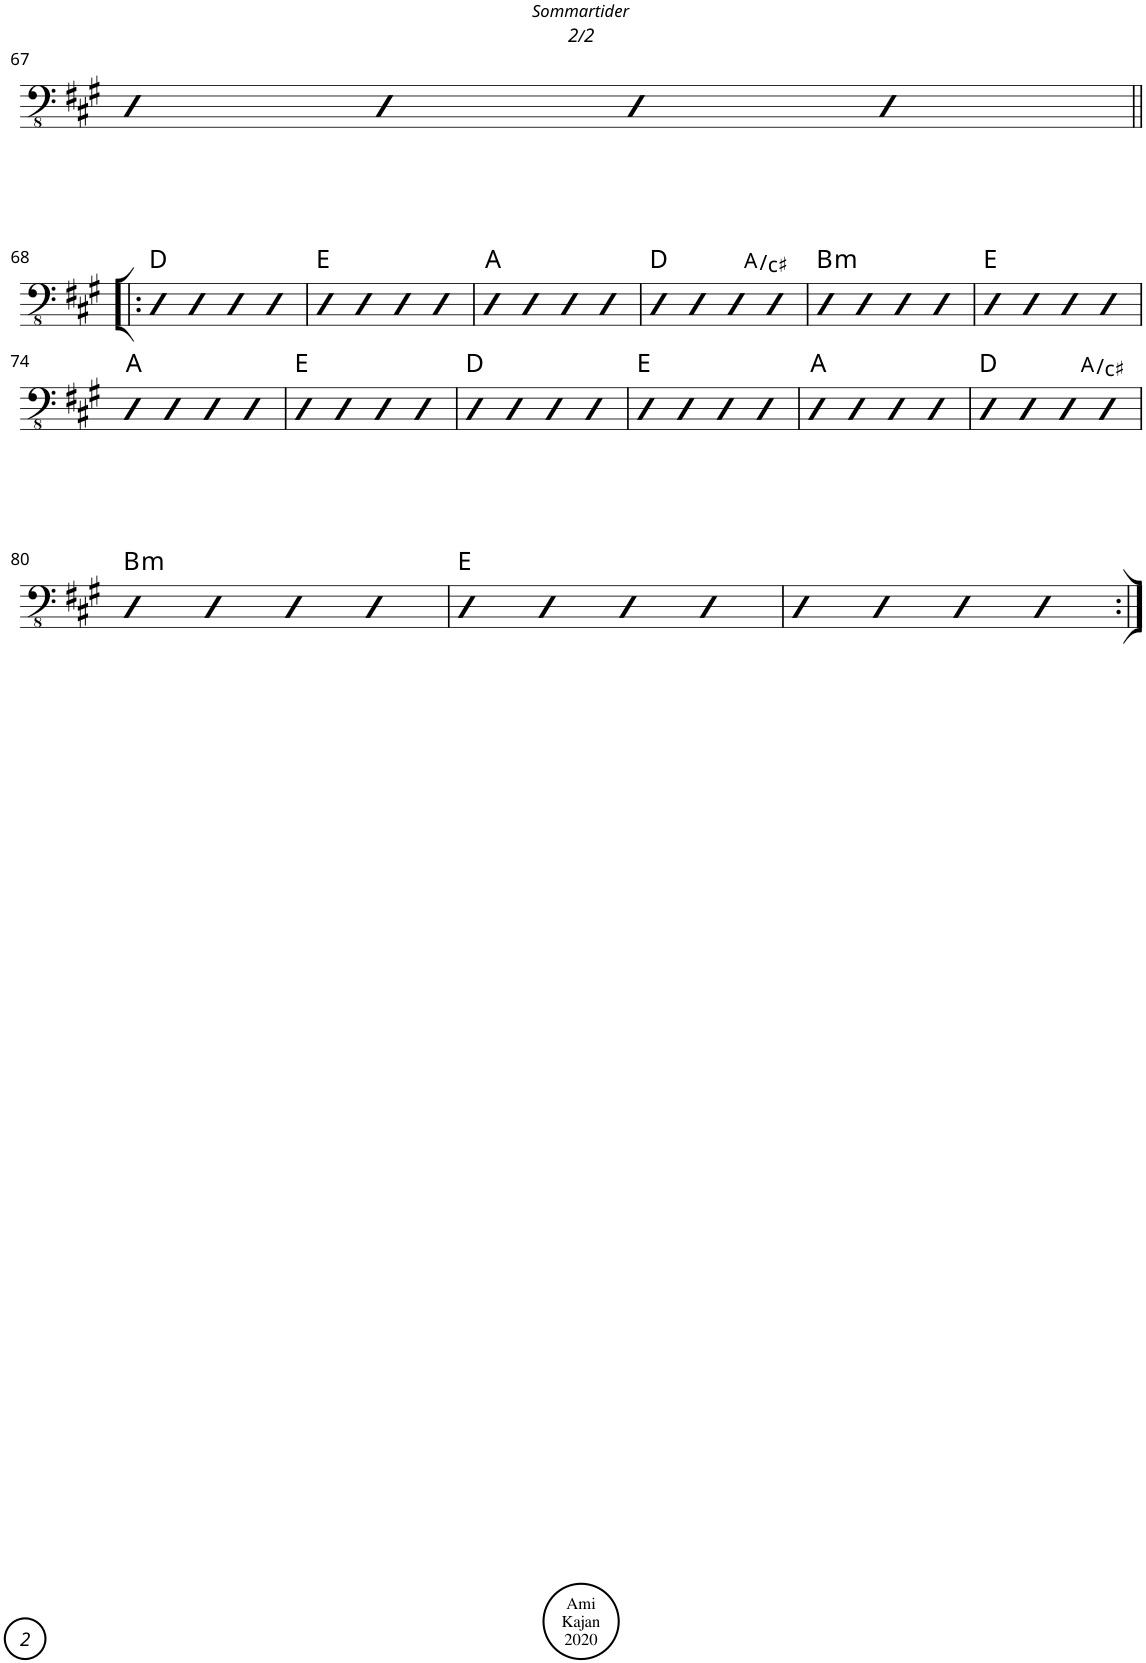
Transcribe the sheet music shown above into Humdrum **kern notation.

**kern	**harte
*part1	*part1
*staff1	*
*I"Acoustic Bass	*
*I'Bass	*
!!LO:PB:g=z
*clefFv4	*
*k[f#c#g#]	*
*M4/4	*
*met(c)	*
=67	=67
4DD	.
4DD	.
4DD	.
4DD	.
!!LO:LB:g=z
=68!|:	=68!|:
4DD	D:maj
4DD	.
4DD	.
4DD	.
=69	=69
4DD	E:maj
4DD	.
4DD	.
4DD	.
=70	=70
4DD	A:maj
4DD	.
4DD	.
4DD	.
=71	=71
4DD	D:maj
4DD	.
4DD	.
4DD	A:maj/3
=72	=72
!	!LO:H:kt=m
4DD	B:min
4DD	.
4DD	.
4DD	.
=73	=73
4DD	E:maj
4DD	.
4DD	.
4DD	.
!!LO:LB:g=z
=74	=74
4DD	A:maj
4DD	.
4DD	.
4DD	.
=75	=75
4DD	E:maj
4DD	.
4DD	.
4DD	.
=76	=76
4DD	D:maj
4DD	.
4DD	.
4DD	.
=77	=77
4DD	E:maj
4DD	.
4DD	.
4DD	.
=78	=78
4DD	A:maj
4DD	.
4DD	.
4DD	.
=79	=79
4DD	D:maj
4DD	.
4DD	.
4DD	A:maj/3
!!LO:LB:g=z
=80	=80
!	!LO:H:kt=m
4DD	B:min
4DD	.
4DD	.
4DD	.
=81	=81
4DD	E:maj
4DD	.
4DD	.
4DD	.
=82	=82
4DD	.
4DD	.
4DD	.
4DD	.
=:|!	=:|!
*-	*-
